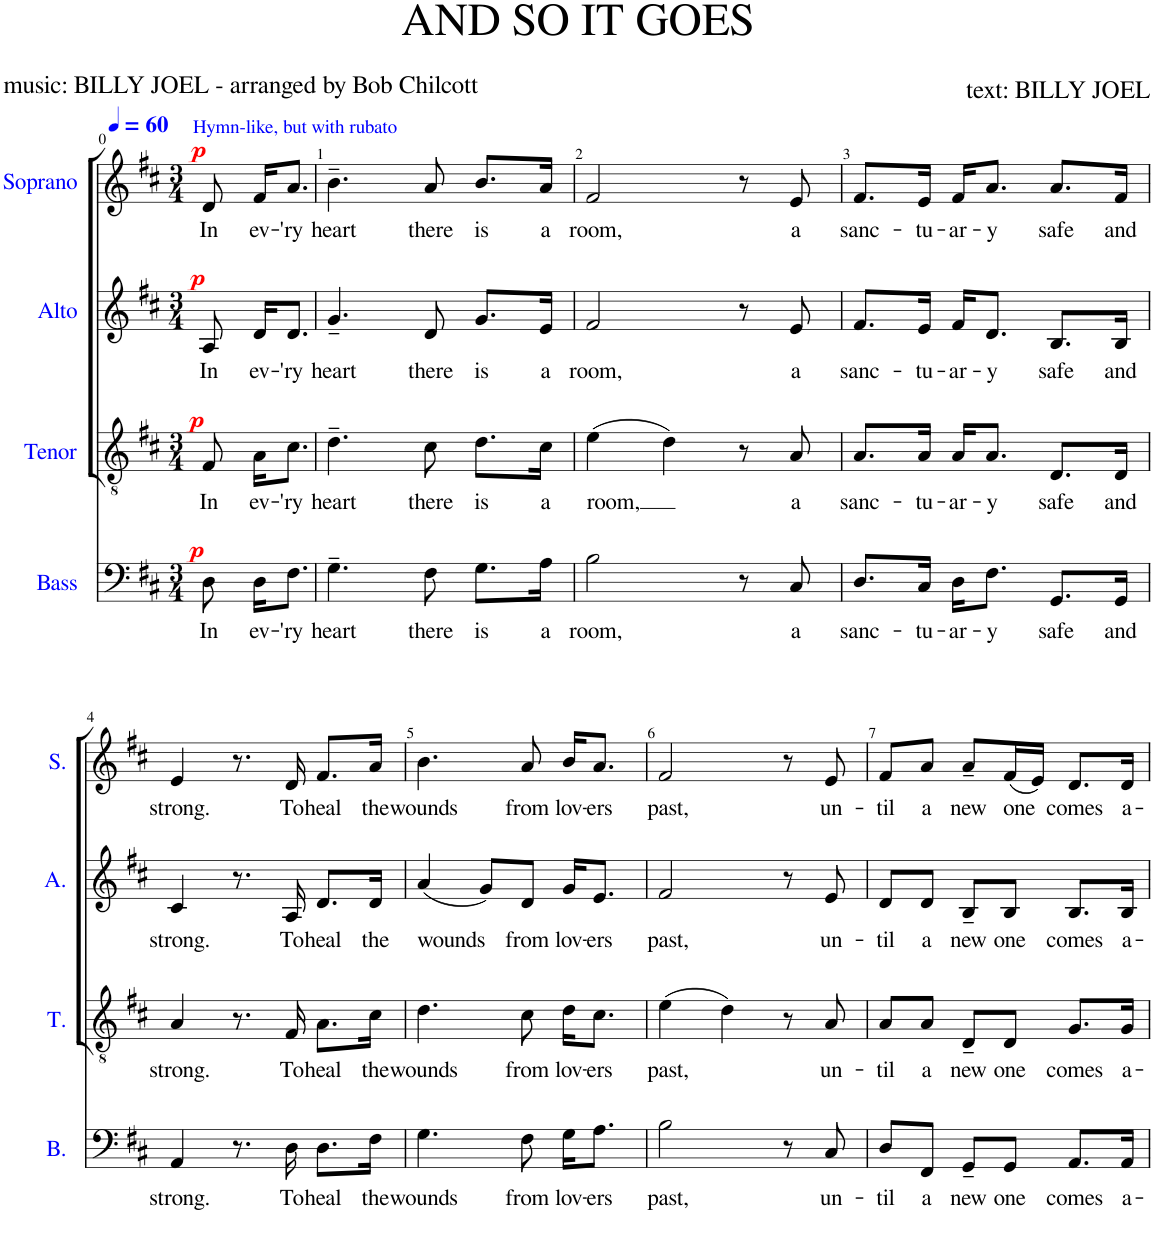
**kern	**text	**dynam	**kern	**text	**dynam	**kern	**text	**dynam	**kern	**text	**dynam	**kern
*part5	*part5	*part5	*part4	*part4	*part4	*part3	*part3	*part3	*part2	*part2	*part2	*part1
*staff5	*staff5	*staff5	*staff4	*staff4	*staff4	*staff3	*staff3	*staff3	*staff2	*staff2	*staff2	*staff1
*I"Bass	*	*	*I"Tenor	*	*	*I"Alto	*	*	*I"Soprano	*	*	*I"Dames solo
*I'B.	*	*	*I'T.	*	*	*I'A.	*	*	*I'S.	*	*	*I'Dames solo
*clefF4	*	*	*clefGv2	*	*	*clefG2	*	*	*clefG2	*	*	*clefG2
*k[f#c#]	*	*	*k[f#c#]	*	*	*k[f#c#]	*	*	*k[f#c#]	*	*	*k[f#c#]
*M3/4	*	*	*M3/4	*	*	*M3/4	*	*	*M3/4	*	*	*M3/4
*MM60	*	*	*MM60	*	*	*MM60	*	*	*MM60	*	*	*MM60
=	=	=	=	=	=	=	=	=	=	=	=	=
!	!	!	!	!	!	!	!	!	!	!	!	!LO:TX:a:color=#0000FF:t=Hymn-like, but with rubato
!	!LO:LY:b	!LO:DY:a	!	!LO:LY:b	!LO:DY:a	!	!LO:LY:b	!LO:DY:a	!	!LO:LY:b	!LO:DY:a	!
8D\	In	p	8F#/	In	p	8A/	In	p	8d/	In	p	4r
!	!LO:LY:b	!	!	!LO:LY:b	!	!	!LO:LY:b	!	!	!LO:LY:b	!	!
16D\KL	ev-	.	16A\KL	ev-	.	16d/KL	ev-	.	16f#/KL	ev-	.	.
!	!LO:LY:b	!	!	!LO:LY:b	!	!	!LO:LY:b	!	!	!LO:LY:b	!	!
8.F#\J	-'ry	.	8.c#\J	-'ry	.	8.d/J	-'ry	.	8.a/J	-'ry	.	.
.	.	.	.	.	.	.	.	.	.	.	.	8r
=1	=1	=1	=1	=1	=1	=1	=1	=1	=1	=1	=1	=1
!	!LO:LY:b	!	!	!LO:LY:b	!	!	!LO:LY:b	!	!	!LO:LY:b	!	!
4.G~\	heart	.	4.d~\	heart	.	4.g~/	heart	.	4.b~\	heart	.	2.r
!	!LO:LY:b	!	!	!LO:LY:b	!	!	!LO:LY:b	!	!	!LO:LY:b	!	!
8F#\	there	.	8c#\	there	.	8d/	there	.	8a/	there	.	.
!	!LO:LY:b	!	!	!LO:LY:b	!	!	!LO:LY:b	!	!	!LO:LY:b	!	!
8.G\L	is	.	8.d\L	is	.	8.g/L	is	.	8.b/L	is	.	.
!	!LO:LY:b	!	!	!LO:LY:b	!	!	!LO:LY:b	!	!	!LO:LY:b	!	!
16A\Jk	a	.	16c#\Jk	a	.	16e/Jk	a	.	16a/Jk	a	.	.
=2	=2	=2	=2	=2	=2	=2	=2	=2	=2	=2	=2	=2
!	!LO:LY:b	!	!	!LO:LY:b	!	!	!LO:LY:b	!	!	!LO:LY:b	!	!
2B\	room,	.	(4e\	room,	.	2f#/	room,	.	2f#/	room,	.	2.r
.	.	.	4d\)	.	.	.	.	.	.	.	.	.
8r	.	.	8r	.	.	8r	.	.	8r	.	.	.
!	!LO:LY:b	!	!	!LO:LY:b	!	!	!LO:LY:b	!	!	!LO:LY:b	!	!
8C#/	a	.	8A/	a	.	8e/	a	.	8e/	a	.	.
=3	=3	=3	=3	=3	=3	=3	=3	=3	=3	=3	=3	=3
!	!LO:LY:b	!	!	!LO:LY:b	!	!	!LO:LY:b	!	!	!LO:LY:b	!	!
8.D/L	sanc-	.	8.A/L	sanc-	.	8.f#/L	sanc-	.	8.f#/L	sanc-	.	2.r
!	!LO:LY:b	!	!	!LO:LY:b	!	!	!LO:LY:b	!	!	!LO:LY:b	!	!
16C#/Jk	-tu-	.	16A/Jk	-tu-	.	16e/Jk	-tu-	.	16e/Jk	-tu-	.	.
!	!LO:LY:b	!	!	!LO:LY:b	!	!	!LO:LY:b	!	!	!LO:LY:b	!	!
16D\KL	-ar-	.	16A/KL	-ar-	.	16f#/KL	-ar-	.	16f#/KL	-ar-	.	.
!	!LO:LY:b	!	!	!LO:LY:b	!	!	!LO:LY:b	!	!	!LO:LY:b	!	!
8.F#\J	-y	.	8.A/J	-y	.	8.d/J	-y	.	8.a/J	-y	.	.
!	!LO:LY:b	!	!	!LO:LY:b	!	!	!LO:LY:b	!	!	!LO:LY:b	!	!
8.GG/L	safe	.	8.D/L	safe	.	8.B/L	safe	.	8.a/L	safe	.	.
!	!LO:LY:b	!	!	!LO:LY:b	!	!	!LO:LY:b	!	!	!LO:LY:b	!	!
16GG/Jk	and	.	16D/Jk	and	.	16B/Jk	and	.	16f#/Jk	and	.	.
!!LO:LB:g=z
=4	=4	=4	=4	=4	=4	=4	=4	=4	=4	=4	=4	=4
!	!LO:LY:b	!	!	!LO:LY:b	!	!	!LO:LY:b	!	!	!LO:LY:b	!	!
4AA/	strong.	.	4A/	strong.	.	4c#/	strong.	.	4e/	strong.	.	2.r
8.r	.	.	8.r	.	.	8.r	.	.	8.r	.	.	.
!	!LO:LY:b	!	!	!LO:LY:b	!	!	!LO:LY:b	!	!	!LO:LY:b	!	!
16D\	To	.	16F#/	To	.	16A/	To	.	16d/	To	.	.
!	!LO:LY:b	!	!	!LO:LY:b	!	!	!LO:LY:b	!	!	!LO:LY:b	!	!
8.D\L	heal	.	8.A\L	heal	.	8.d/L	heal	.	8.f#/L	heal	.	.
!	!LO:LY:b	!	!	!LO:LY:b	!	!	!LO:LY:b	!	!	!LO:LY:b	!	!
16F#\Jk	the	.	16c#\Jk	the	.	16d/Jk	the	.	16a/Jk	the	.	.
=5	=5	=5	=5	=5	=5	=5	=5	=5	=5	=5	=5	=5
!	!LO:LY:b	!	!	!LO:LY:b	!	!	!LO:LY:b	!	!	!LO:LY:b	!	!
4.G\	wounds	.	4.d\	wounds	.	(4a/	wounds	.	4.b\	wounds	.	2.r
.	.	.	.	.	.	8g/L)	.	.	.	.	.	.
!	!LO:LY:b	!	!	!LO:LY:b	!	!	!LO:LY:b	!	!	!LO:LY:b	!	!
8F#\	from	.	8c#\	from	.	8d/J	from	.	8a/	from	.	.
!	!LO:LY:b	!	!	!LO:LY:b	!	!	!LO:LY:b	!	!	!LO:LY:b	!	!
16G\KL	lov-	.	16d\KL	lov-	.	16g/KL	lov-	.	16b/KL	lov-	.	.
!	!LO:LY:b	!	!	!LO:LY:b	!	!	!LO:LY:b	!	!	!LO:LY:b	!	!
8.A\J	-ers	.	8.c#\J	-ers	.	8.e/J	-ers	.	8.a/J	-ers	.	.
=6	=6	=6	=6	=6	=6	=6	=6	=6	=6	=6	=6	=6
!	!LO:LY:b	!	!	!LO:LY:b	!	!	!LO:LY:b	!	!	!LO:LY:b	!	!
2B\	past,	.	(4e\	past,	.	2f#/	past,	.	2f#/	past,	.	2.r
.	.	.	4d\)	.	.	.	.	.	.	.	.	.
8r	.	.	8r	.	.	8r	.	.	8r	.	.	.
!	!LO:LY:b	!	!	!LO:LY:b	!	!	!LO:LY:b	!	!	!LO:LY:b	!	!
8C#/	un-	.	8A/	un-	.	8e/	un-	.	8e/	un-	.	.
=7	=7	=7	=7	=7	=7	=7	=7	=7	=7	=7	=7	=7
!	!LO:LY:b	!	!	!LO:LY:b	!	!	!LO:LY:b	!	!	!LO:LY:b	!	!
8D/L	-til	.	8A/L	-til	.	8d/L	-til	.	8f#/L	-til	.	2.r
!	!LO:LY:b	!	!	!LO:LY:b	!	!	!LO:LY:b	!	!	!LO:LY:b	!	!
8FF#/J	a	.	8A/J	a	.	8d/J	a	.	8a/J	a	.	.
!	!LO:LY:b	!	!	!LO:LY:b	!	!	!LO:LY:b	!	!	!LO:LY:b	!	!
8GG~/L	new	.	8D~/L	new	.	8B~/L	new	.	8a~/L	new	.	.
!	!LO:LY:b	!	!	!LO:LY:b	!	!	!LO:LY:b	!	!	!LO:LY:b	!	!
8GG/J	one	.	8D/J	one	.	8B/J	one	.	(16f#/L	one	.	.
.	.	.	.	.	.	.	.	.	16e/JJ)	.	.	.
!	!LO:LY:b	!	!	!LO:LY:b	!	!	!LO:LY:b	!	!	!LO:LY:b	!	!
8.AA/L	comes	.	8.G/L	comes	.	8.B/L	comes	.	8.d/L	comes	.	.
!	!LO:LY:b	!	!	!LO:LY:b	!	!	!LO:LY:b	!	!	!LO:LY:b	!	!
16AA/Jk	a-	.	16G/Jk	a-	.	16B/Jk	a-	.	16d/Jk	a-	.	.
=	=	=	=	=	=	=	=	=	=	=	=	=
*-	*-	*-	*-	*-	*-	*-	*-	*-	*-	*-	*-	*-
